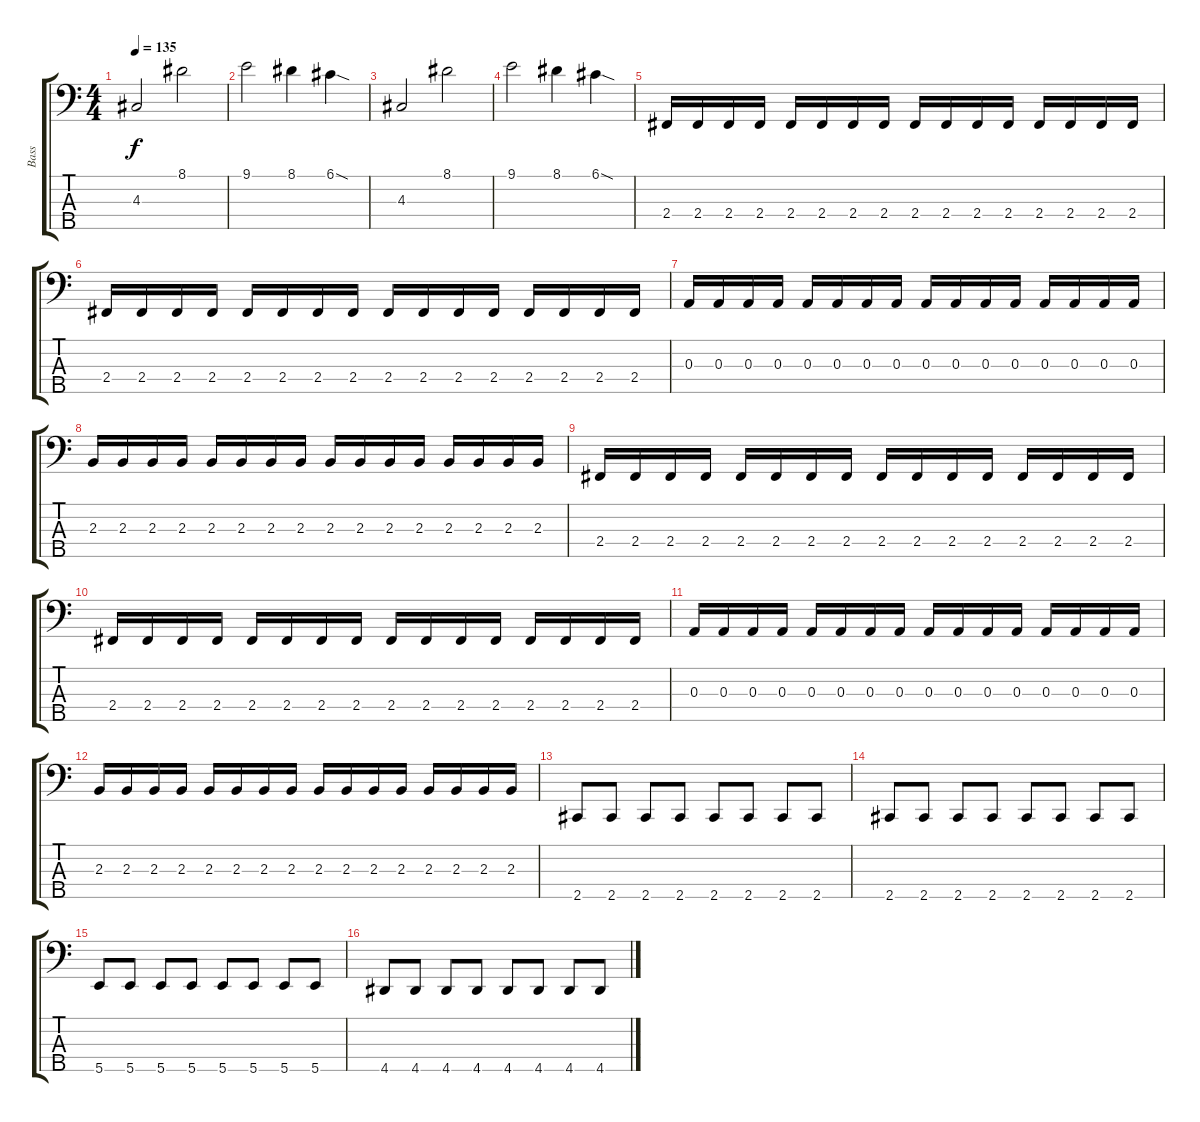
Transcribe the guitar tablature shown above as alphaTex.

\track ("Bass" "Bass") {instrument electricbasspick}
\staff {score tabs}
\tuning (G2 D2 A1 E1 B0) {hide}
\ts (4 4)
\tempo 135
\clef f4
\ks c
4.3.2{dy f} 8.1.2 |
9.1.2 8.1.4 6.1{sod}.4 |
4.3.2 8.1.2 |
9.1.2 8.1.4 6.1{sod}.4 |
2.4.16 2.4.16 2.4.16 2.4.16 2.4.16 2.4.16 2.4.16 2.4.16 2.4.16 2.4.16 2.4.16 2.4.16 2.4.16 2.4.16 2.4.16 2.4.16 |
2.4.16 2.4.16 2.4.16 2.4.16 2.4.16 2.4.16 2.4.16 2.4.16 2.4.16 2.4.16 2.4.16 2.4.16 2.4.16 2.4.16 2.4.16 2.4.16 |
0.3.16 0.3.16 0.3.16 0.3.16 0.3.16 0.3.16 0.3.16 0.3.16 0.3.16 0.3.16 0.3.16 0.3.16 0.3.16 0.3.16 0.3.16 0.3.16 |
2.3.16 2.3.16 2.3.16 2.3.16 2.3.16 2.3.16 2.3.16 2.3.16 2.3.16 2.3.16 2.3.16 2.3.16 2.3.16 2.3.16 2.3.16 2.3.16 |
2.4.16 2.4.16 2.4.16 2.4.16 2.4.16 2.4.16 2.4.16 2.4.16 2.4.16 2.4.16 2.4.16 2.4.16 2.4.16 2.4.16 2.4.16 2.4.16 |
2.4.16 2.4.16 2.4.16 2.4.16 2.4.16 2.4.16 2.4.16 2.4.16 2.4.16 2.4.16 2.4.16 2.4.16 2.4.16 2.4.16 2.4.16 2.4.16 |
0.3.16 0.3.16 0.3.16 0.3.16 0.3.16 0.3.16 0.3.16 0.3.16 0.3.16 0.3.16 0.3.16 0.3.16 0.3.16 0.3.16 0.3.16 0.3.16 |
2.3.16 2.3.16 2.3.16 2.3.16 2.3.16 2.3.16 2.3.16 2.3.16 2.3.16 2.3.16 2.3.16 2.3.16 2.3.16 2.3.16 2.3.16 2.3.16 |
2.5.8 2.5.8 2.5.8 2.5.8 2.5.8 2.5.8 2.5.8 2.5.8 |
2.5.8 2.5.8 2.5.8 2.5.8 2.5.8 2.5.8 2.5.8 2.5.8 |
5.5.8 5.5.8 5.5.8 5.5.8 5.5.8 5.5.8 5.5.8 5.5.8 |
4.5.8 4.5.8 4.5.8 4.5.8 4.5.8 4.5.8 4.5.8 4.5.8
